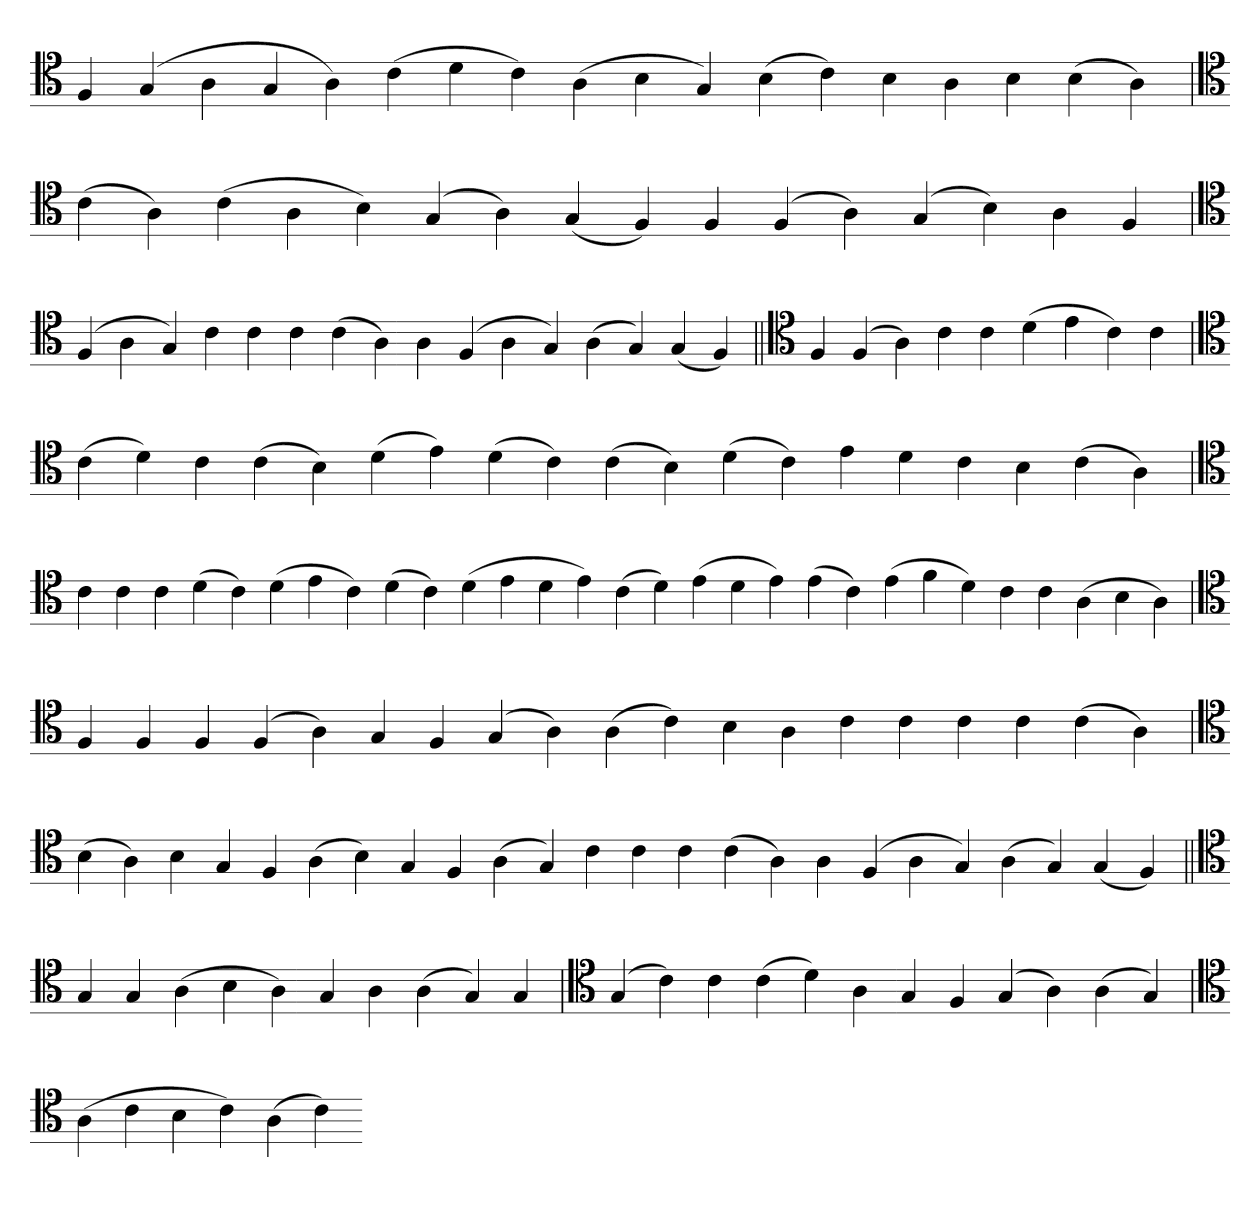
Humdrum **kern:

**kern
*part1
*staff1
*clefC4
=
4F
(4G
4A
4G
4A)
(4c
4d
4c)
(4A
4B
4G)
(4B
4c)
4B
4A
4B
(4B
4A)
='
*clefC4
(4c
4A)
(4c
4A
4B)
(4G
4A)
(4G
4F)
4F
(4F
4A)
(4G
4B)
4A
4F
=`
*clefC4
(4F
4A
4G)
4c
4c
4c
(4c
4A)
4A
(4F
4A
4G)
(4A
4G)
(4G
4F)
=||
*clefC4
4F
(4F
4A)
4c
4c
(4d
4e
4c)
4c
=`
*clefC4
(4c
4d)
4c
(4c
4B)
(4d
4e)
(4d
4c)
(4c
4B)
(4d
4c)
4e
4d
4c
4B
(4c
4A)
='
*clefC4
4c
4c
4c
(4d
4c)
(4d
4e
4c)
(4d
4c)
(4d
4e
4d
4e)
(4c
4d)
(4e
4d
4e)
(4e
4c)
(4e
4f
4d)
4c
4c
(4A
4B
4A)
='
*clefC4
4F
4F
4F
(4F
4A)
4G
4F
(4G
4A)
(4A
4c)
4B
4A
4c
4c
4c
4c
(4c
4A)
=`
*clefC4
(4B
4A)
4B
4G
4F
(4A
4B)
4G
4F
(4A
4G)
4c
4c
4c
(4c
4A)
4A
(4F
4A
4G)
(4A
4G)
(4G
4F)
=||
*clefC4
4G
4G
(4A
4B
4A)
4G
4A
(4A
4G)
4G
=`
*clefC4
(4G
4c)
4c
(4c
4d)
4A
4G
4F
(4G
4A)
(4A
4G)
=`
*clefC4
(4A
4c
4B
4c)
(4A
4c)
=-
*-
